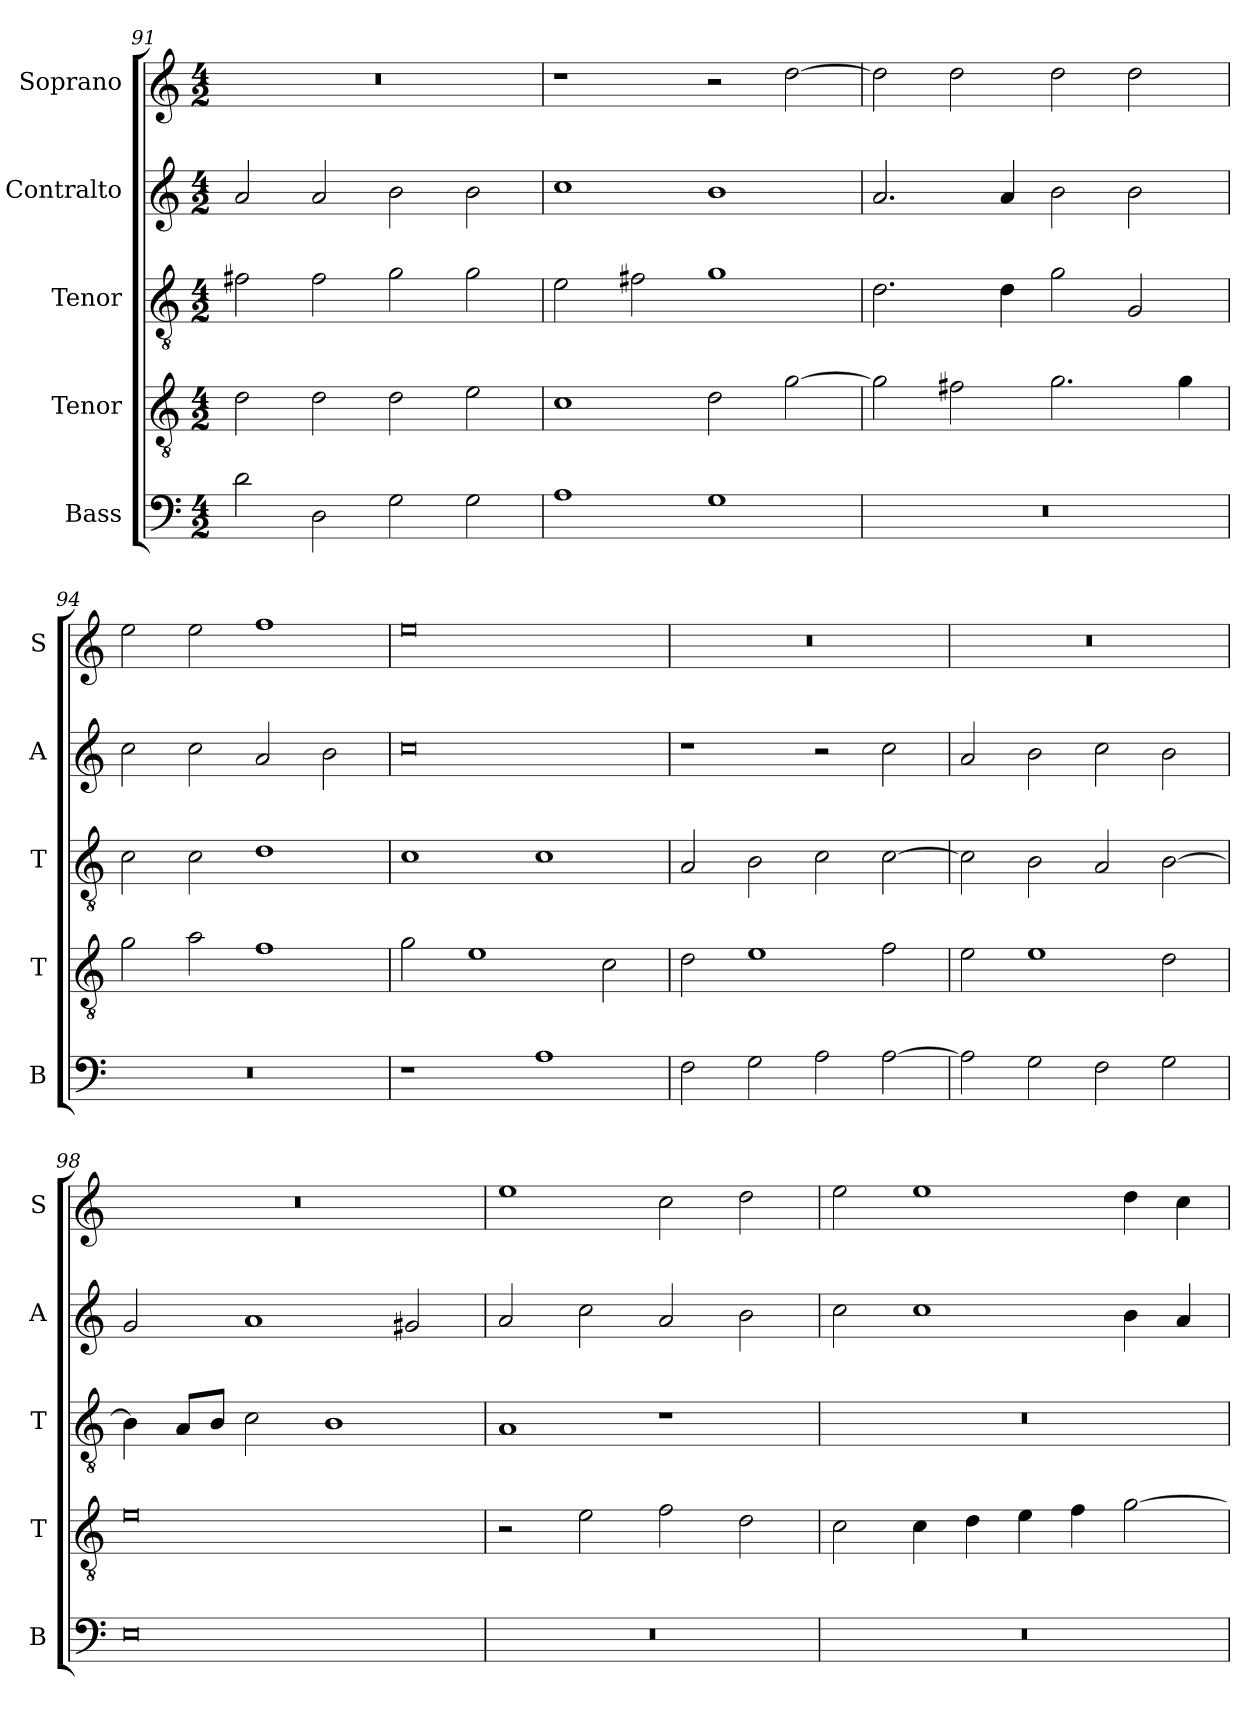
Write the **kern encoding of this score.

**kern	**kern	**kern	**kern	**kern
*part5	*part4	*part3	*part2	*part1
*staff5	*staff4	*staff3	*staff2	*staff1
*I"Bass	*I"Tenor	*I"Tenor	*I"Contralto	*I"Soprano
*I'B	*I'T	*I'T	*I'A	*I'S
*clefF4	*clefGv2	*clefGv2	*clefG2	*clefG2
*k[]	*k[]	*k[]	*k[]	*k[]
*A:aeo	*A:aeo	*A:aeo	*A:aeo	*A:aeo
*M4/2	*M4/2	*M4/2	*M4/2	*M4/2
=91	=91	=91	=91	=91
2d	2d	2f#X	2a	0r
2D	2d	2f#	2a	.
2G	2d	2g	2b	.
2G	2e	2g	2b	.
=92	=92	=92	=92	=92
1A	1c	2e	1cc	1r
.	.	2f#X	.	.
1G	2d	1g	1b	2r
.	[2g	.	.	[2dd
=93	=93	=93	=93	=93
0r	2g]	2.d	2.a	2dd]
.	2f#X	.	.	2dd
.	.	4d	4a	.
.	2.g	2g	2b	2dd
.	.	2G	2b	2dd
.	4g	.	.	.
=94	=94	=94	=94	=94
0r	2g	2c	2cc	2ee
.	2a	2c	2cc	2ee
.	1f	1d	2a	1ff
.	.	.	2b	.
=95	=95	=95	=95	=95
1r	2g	1c	0cc	0ee
.	1e	.	.	.
1A	.	1c	.	.
.	2c	.	.	.
=96	=96	=96	=96	=96
2F	2d	2A	1r	0r
2G	1e	2B	.	.
2A	.	2c	2r	.
[2A	2f	[2c	2cc	.
=97	=97	=97	=97	=97
2A]	2e	2c]	2a	0r
2G	1e	2B	2b	.
2F	.	2A	2cc	.
2G	2d	[2B	2b	.
=98	=98	=98	=98	=98
0E	0e	4B]	2g	0r
.	.	8A/L	.	.
.	.	8B/J	.	.
.	.	2c	1a	.
.	.	1B	.	.
.	.	.	2g#X	.
=99	=99	=99	=99	=99
0r	2r	1A	2a	1ee
.	2e	.	2cc	.
.	2f	1r	2a	2cc
.	2d	.	2b	2dd
=100	=100	=100	=100	=100
0r	2c	0r	2cc	2ee
.	4c	.	1cc	1ee
.	4d	.	.	.
.	4e	.	.	.
.	4f	.	.	.
.	[2g	.	4b	4dd
.	.	.	4a	4cc
=	=	=	=	=
*-	*-	*-	*-	*-
